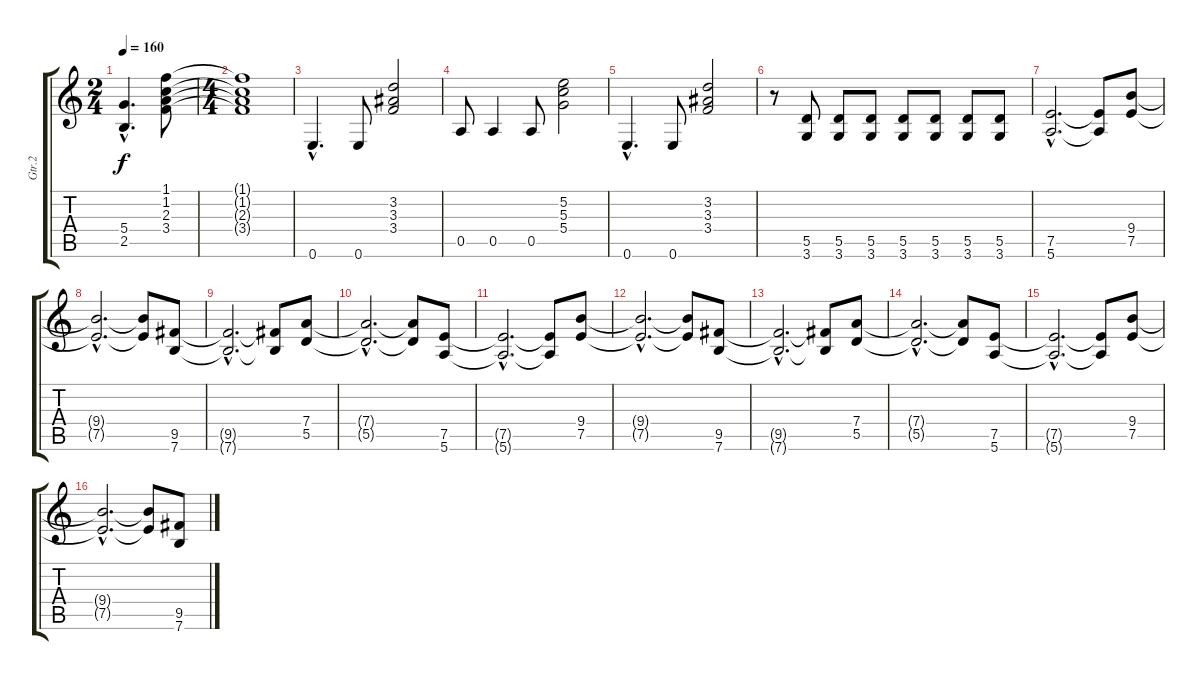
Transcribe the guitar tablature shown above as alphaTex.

\track ("Gtr.2" "Gtr.2") {instrument overdrivenguitar}
\staff {score tabs}
\tuning (E4 B3 G3 D3 A2 E2) {hide}
\ts (2 4)
\tempo 160
\clef g2
\ks c
(5.4{hac t} 2.5{hac t}).4{d dy f} (1.1 1.2 2.3 3.4).8 |
\ts (4 4)
(1.1{t} 1.2{t} 2.3{t} 3.4{t}).1 |
0.6{hac}.4{d} 0.6.8 (3.2 3.3 3.4).2 |
0.5.8 0.5.4 0.5.8 (5.2 5.3 5.4).2 |
0.6{hac}.4{d} 0.6.8 (3.2 3.3 3.4).2 |
r.8 (5.5 3.6).8 (5.5 3.6).8 (5.5 3.6).8 (5.5 3.6).8 (5.5 3.6).8 (5.5 3.6).8 (5.5 3.6).8 |
(7.5{hac} 5.6{hac}).2{d} (7.5{t} 5.6{t}).8 (9.4 7.5).8 |
(9.4{hac t} 7.5{hac t}).2{d} (9.4{t} 7.5{t}).8 (9.5 7.6).8 |
(9.5{hac t} 7.6{hac t}).2{d} (9.5{t} 7.6{t}).8 (7.4 5.5).8 |
(7.4{hac t} 5.5{hac t}).2{d} (7.4{t} 5.5{t}).8 (7.5 5.6).8 |
(7.5{hac t} 5.6{hac t}).2{d} (7.5{t} 5.6{t}).8 (9.4 7.5).8 |
(9.4{hac t} 7.5{hac t}).2{d} (9.4{t} 7.5{t}).8 (9.5 7.6).8 |
(9.5{hac t} 7.6{hac t}).2{d} (9.5{t} 7.6{t}).8 (7.4 5.5).8 |
(7.4{hac t} 5.5{hac t}).2{d} (7.4{t} 5.5{t}).8 (7.5 5.6).8 |
(7.5{hac t} 5.6{hac t}).2{d} (7.5{t} 5.6{t}).8 (9.4 7.5).8 |
(9.4{hac t} 7.5{hac t}).2{d} (9.4{t} 7.5{t}).8 (9.5 7.6).8
